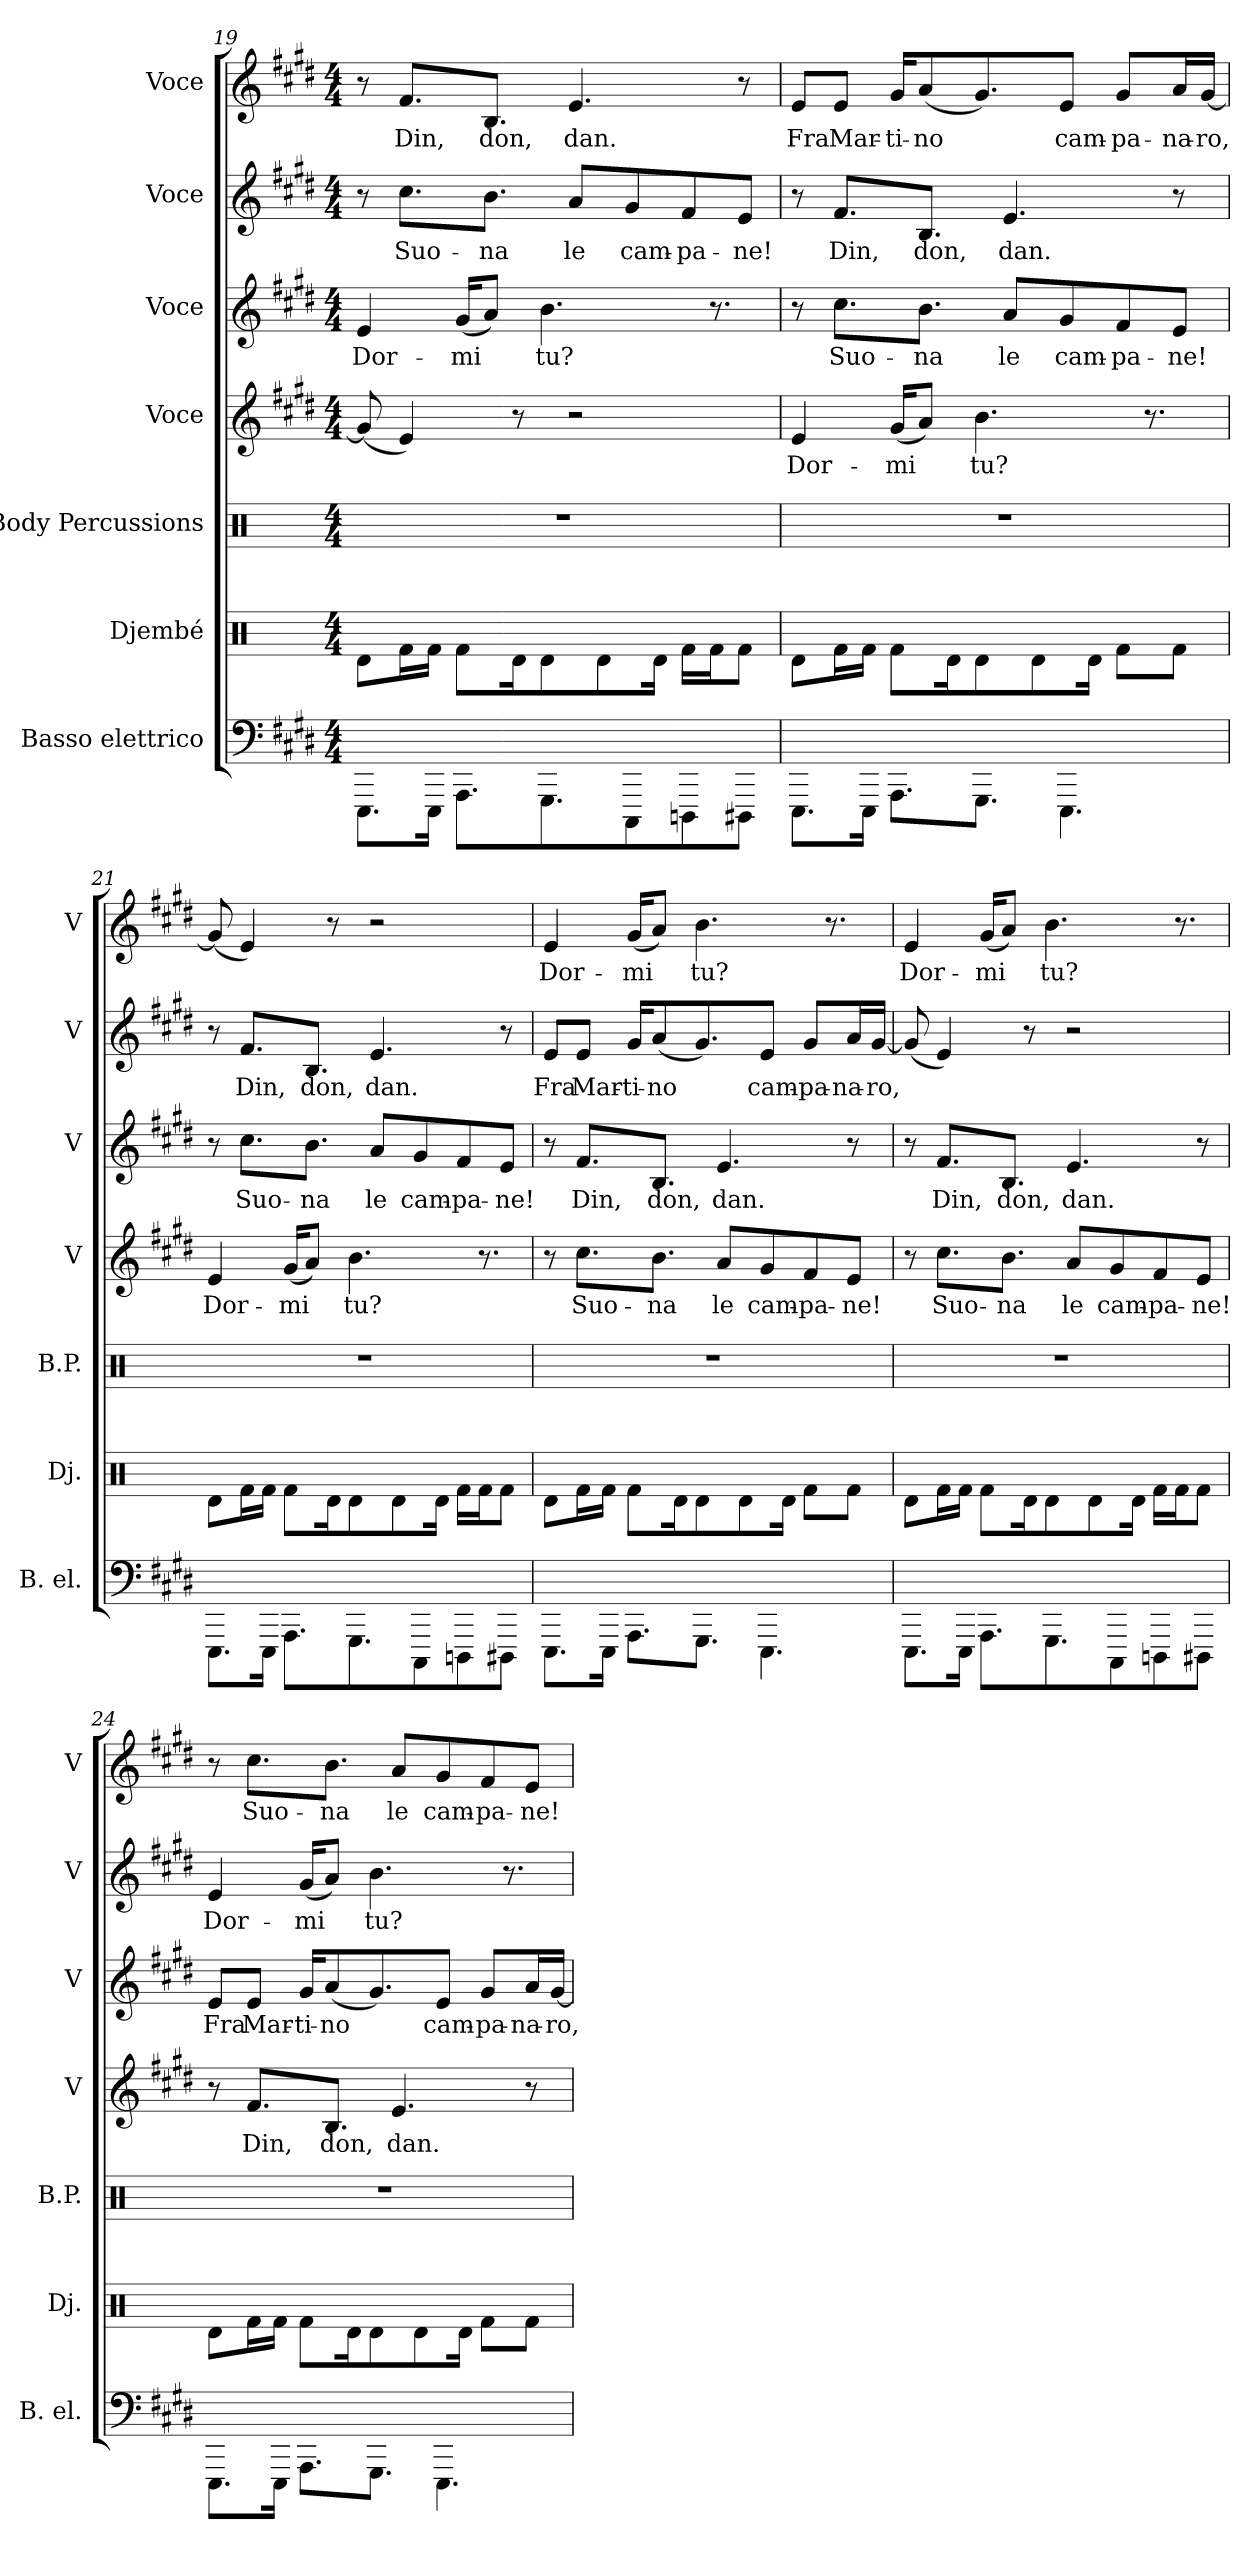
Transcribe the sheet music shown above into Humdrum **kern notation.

**kern	**kern	**kern	**kern	**text	**kern	**text	**kern	**text	**kern	**text
*part7	*part6	*part5	*part4	*part4	*part3	*part3	*part2	*part2	*part1	*part1
*staff7	*staff6	*staff5	*staff4	*staff4	*staff3	*staff3	*staff2	*staff2	*staff1	*staff1
*I"Basso elettrico	*I"Djembé	*I"Body Percussions	*I"Voce	*	*I"Voce	*	*I"Voce	*	*I"Voce	*
*I'B. el.	*I'Dj.	*I'B.P.	*I'V	*	*I'V	*	*I'V	*	*I'V	*
!!LO:LB:g=z
*	*clefX	*clefX	*clefG2	*	*clefG2	*	*clefG2	*	*clefG2	*
*ITrd7c12	*	*	*	*	*	*	*	*	*	*
*k[f#c#g#d#]	*k[]	*k[]	*k[f#c#g#d#]	*	*k[f#c#g#d#]	*	*k[f#c#g#d#]	*	*k[f#c#g#d#]	*
*M4/4	*M4/4	*M4/4	*M4/4	*	*M4/4	*	*M4/4	*	*M4/4	*
=19	=19	=19	=19	=19	=19	=19	=19	=19	=19	=19
!	!	!	!	!	!	!LO:LY:b	!	!	!	!
8.EEEE\L	8Rd\L	1r	(>8g#/]	.	4e/	Dor-	8r	.	8r	.
!	!	!	!	!	!	!	!	!LO:LY:b	!	!LO:LY:b
.	16Rf\L	.	4e/)	.	.	.	8.cc#\L	Suo-	8.f#/L	Din,
16EEEE\Jk	16Rf\JJ	.	.	.	.	.	.	.	.	.
!	!	!	!	!	!	!LO:LY:b	!	!	!	!
8.AAAA\L	8Rf\L	.	.	.	(<16g#/KL	-mi	.	.	.	.
!	!	!	!	!	!	!	!	!LO:LY:b	!	!LO:LY:b
.	.	.	.	.	8a/J)	.	8.b\J	-na	8.B/J	don,
.	16Rd\K	.	8r	.	.	.	.	.	.	.
!	!	!	!	!	!	!LO:LY:b	!	!	!	!
8.GGGG#\	8Rd\	.	.	.	4.b\	tu?	.	.	.	.
!	!	!	!	!	!	!	!	!LO:LY:b	!	!LO:LY:b
.	.	.	2r	.	.	.	8a/L	le	4.e/	dan.
.	8Rd\	.	.	.	.	.	.	.	.	.
!	!	!	!	!	!	!	!	!LO:LY:b	!	!
8CCCC#\	.	.	.	.	.	.	8g#/	cam-	.	.
.	16Rd\Jk	.	.	.	.	.	.	.	.	.
!	!	!	!	!	!	!	!	!LO:LY:b	!	!
8DDDD\	16Rf\LL	.	.	.	.	.	8f#/	-pa-	.	.
.	16Rf\J	.	.	.	8.r	.	.	.	.	.
!	!	!	!	!	!	!	!	!LO:LY:b	!	!
8DDDD#\J	8Rf\J	.	.	.	.	.	8e/J	-ne!	8r	.
=20	=20	=20	=20	=20	=20	=20	=20	=20	=20	=20
!	!	!	!	!LO:LY:b	!	!	!	!	!	!LO:LY:b
8.EEEE\L	8Rd\L	1r	4e/	Dor-	8r	.	8r	.	8e/L	Fra
!	!	!	!	!	!	!LO:LY:b	!	!LO:LY:b	!	!LO:LY:b
.	16Rf\L	.	.	.	8.cc#\L	Suo-	8.f#/L	Din,	8e/J	Mar-
16EEEE\Jk	16Rf\JJ	.	.	.	.	.	.	.	.	.
!	!	!	!	!LO:LY:b	!	!	!	!	!	!LO:LY:b
8.AAAA\L	8Rf\L	.	(<16g#/KL	-mi	.	.	.	.	16g#/KL	-ti-
!	!	!	!	!	!	!LO:LY:b	!	!LO:LY:b	!	!LO:LY:b
.	.	.	8a/J)	.	8.b\J	-na	8.B/J	don,	(<8a/	-no
.	16Rd\K	.	.	.	.	.	.	.	.	.
!	!	!	!	!LO:LY:b	!	!	!	!	!	!
8.GGGG#\J	8Rd\	.	4.b\	tu?	.	.	.	.	8.g#/)	.
!	!	!	!	!	!	!LO:LY:b	!	!LO:LY:b	!	!
.	.	.	.	.	8a/L	le	4.e/	dan.	.	.
.	8Rd\	.	.	.	.	.	.	.	.	.
!	!	!	!	!	!	!LO:LY:b	!	!	!	!LO:LY:b
4.EEEE\	.	.	.	.	8g#/	cam-	.	.	8e/J	cam-
.	16Rd\Jk	.	.	.	.	.	.	.	.	.
!	!	!	!	!	!	!LO:LY:b	!	!	!	!LO:LY:b
.	8Rf\L	.	.	.	8f#/	-pa-	.	.	8g#/L	-pa-
.	.	.	8.r	.	.	.	.	.	.	.
!	!	!	!	!	!	!LO:LY:b	!	!	!	!LO:LY:b
.	8Rf\J	.	.	.	8e/J	-ne!	8r	.	16a/L	-na-
!	!	!	!	!	!	!	!	!	!	!LO:LY:b
.	.	.	.	.	.	.	.	.	[16g#/JJ	-ro,
!!LO:PB:g=z
=21	=21	=21	=21	=21	=21	=21	=21	=21	=21	=21
!	!	!	!	!LO:LY:b	!	!	!	!	!	!
8.EEEE\L	8Rd\L	1r	4e/	Dor-	8r	.	8r	.	(>8g#/]	.
!	!	!	!	!	!	!LO:LY:b	!	!LO:LY:b	!	!
.	16Rf\L	.	.	.	8.cc#\L	Suo-	8.f#/L	Din,	4e/)	.
16EEEE\Jk	16Rf\JJ	.	.	.	.	.	.	.	.	.
!	!	!	!	!LO:LY:b	!	!	!	!	!	!
8.AAAA\L	8Rf\L	.	(<16g#/KL	-mi	.	.	.	.	.	.
!	!	!	!	!	!	!LO:LY:b	!	!LO:LY:b	!	!
.	.	.	8a/J)	.	8.b\J	-na	8.B/J	don,	.	.
.	16Rd\K	.	.	.	.	.	.	.	8r	.
!	!	!	!	!LO:LY:b	!	!	!	!	!	!
8.GGGG#\	8Rd\	.	4.b\	tu?	.	.	.	.	.	.
!	!	!	!	!	!	!LO:LY:b	!	!LO:LY:b	!	!
.	.	.	.	.	8a/L	le	4.e/	dan.	2r	.
.	8Rd\	.	.	.	.	.	.	.	.	.
!	!	!	!	!	!	!LO:LY:b	!	!	!	!
8CCCC#\	.	.	.	.	8g#/	cam-	.	.	.	.
.	16Rd\Jk	.	.	.	.	.	.	.	.	.
!	!	!	!	!	!	!LO:LY:b	!	!	!	!
8DDDD\	16Rf\LL	.	.	.	8f#/	-pa-	.	.	.	.
.	16Rf\J	.	8.r	.	.	.	.	.	.	.
!	!	!	!	!	!	!LO:LY:b	!	!	!	!
8DDDD#\J	8Rf\J	.	.	.	8e/J	-ne!	8r	.	.	.
=22	=22	=22	=22	=22	=22	=22	=22	=22	=22	=22
!	!	!	!	!	!	!	!	!LO:LY:b	!	!LO:LY:b
8.EEEE\L	8Rd\L	1r	8r	.	8r	.	8e/L	Fra	4e/	Dor-
!	!	!	!	!LO:LY:b	!	!LO:LY:b	!	!LO:LY:b	!	!
.	16Rf\L	.	8.cc#\L	Suo-	8.f#/L	Din,	8e/J	Mar-	.	.
16EEEE\Jk	16Rf\JJ	.	.	.	.	.	.	.	.	.
!	!	!	!	!	!	!	!	!LO:LY:b	!	!LO:LY:b
8.AAAA\L	8Rf\L	.	.	.	.	.	16g#/KL	-ti-	(<16g#/KL	-mi
!	!	!	!	!LO:LY:b	!	!LO:LY:b	!	!LO:LY:b	!	!
.	.	.	8.b\J	-na	8.B/J	don,	(<8a/	-no	8a/J)	.
.	16Rd\K	.	.	.	.	.	.	.	.	.
!	!	!	!	!	!	!	!	!	!	!LO:LY:b
8.GGGG#\J	8Rd\	.	.	.	.	.	8.g#/)	.	4.b\	tu?
!	!	!	!	!LO:LY:b	!	!LO:LY:b	!	!	!	!
.	.	.	8a/L	le	4.e/	dan.	.	.	.	.
.	8Rd\	.	.	.	.	.	.	.	.	.
!	!	!	!	!LO:LY:b	!	!	!	!LO:LY:b	!	!
4.EEEE\	.	.	8g#/	cam-	.	.	8e/J	cam-	.	.
.	16Rd\Jk	.	.	.	.	.	.	.	.	.
!	!	!	!	!LO:LY:b	!	!	!	!LO:LY:b	!	!
.	8Rf\L	.	8f#/	-pa-	.	.	8g#/L	-pa-	.	.
.	.	.	.	.	.	.	.	.	8.r	.
!	!	!	!	!LO:LY:b	!	!	!	!LO:LY:b	!	!
.	8Rf\J	.	8e/J	-ne!	8r	.	16a/L	-na-	.	.
!	!	!	!	!	!	!	!	!LO:LY:b	!	!
.	.	.	.	.	.	.	[16g#/JJ	-ro,	.	.
!!LO:LB:g=z
=23	=23	=23	=23	=23	=23	=23	=23	=23	=23	=23
!	!	!	!	!	!	!	!	!	!	!LO:LY:b
8.EEEE\L	8Rd\L	1r	8r	.	8r	.	(>8g#/]	.	4e/	Dor-
!	!	!	!	!LO:LY:b	!	!LO:LY:b	!	!	!	!
.	16Rf\L	.	8.cc#\L	Suo-	8.f#/L	Din,	4e/)	.	.	.
16EEEE\Jk	16Rf\JJ	.	.	.	.	.	.	.	.	.
!	!	!	!	!	!	!	!	!	!	!LO:LY:b
8.AAAA\L	8Rf\L	.	.	.	.	.	.	.	(<16g#/KL	-mi
!	!	!	!	!LO:LY:b	!	!LO:LY:b	!	!	!	!
.	.	.	8.b\J	-na	8.B/J	don,	.	.	8a/J)	.
.	16Rd\K	.	.	.	.	.	8r	.	.	.
!	!	!	!	!	!	!	!	!	!	!LO:LY:b
8.GGGG#\	8Rd\	.	.	.	.	.	.	.	4.b\	tu?
!	!	!	!	!LO:LY:b	!	!LO:LY:b	!	!	!	!
.	.	.	8a/L	le	4.e/	dan.	2r	.	.	.
.	8Rd\	.	.	.	.	.	.	.	.	.
!	!	!	!	!LO:LY:b	!	!	!	!	!	!
8CCCC#\	.	.	8g#/	cam-	.	.	.	.	.	.
.	16Rd\Jk	.	.	.	.	.	.	.	.	.
!	!	!	!	!LO:LY:b	!	!	!	!	!	!
8DDDD\	16Rf\LL	.	8f#/	-pa-	.	.	.	.	.	.
.	16Rf\J	.	.	.	.	.	.	.	8.r	.
!	!	!	!	!LO:LY:b	!	!	!	!	!	!
8DDDD#\J	8Rf\J	.	8e/J	-ne!	8r	.	.	.	.	.
=24	=24	=24	=24	=24	=24	=24	=24	=24	=24	=24
!	!	!	!	!	!	!LO:LY:b	!	!LO:LY:b	!	!
8.EEEE\L	8Rd\L	1r	8r	.	8e/L	Fra	4e/	Dor-	8r	.
!	!	!	!	!LO:LY:b	!	!LO:LY:b	!	!	!	!LO:LY:b
.	16Rf\L	.	8.f#/L	Din,	8e/J	Mar-	.	.	8.cc#\L	Suo-
16EEEE\Jk	16Rf\JJ	.	.	.	.	.	.	.	.	.
!	!	!	!	!	!	!LO:LY:b	!	!LO:LY:b	!	!
8.AAAA\L	8Rf\L	.	.	.	16g#/KL	-ti-	(<16g#/KL	-mi	.	.
!	!	!	!	!LO:LY:b	!	!LO:LY:b	!	!	!	!LO:LY:b
.	.	.	8.B/J	don,	(<8a/	-no	8a/J)	.	8.b\J	-na
.	16Rd\K	.	.	.	.	.	.	.	.	.
!	!	!	!	!	!	!	!	!LO:LY:b	!	!
8.GGGG#\J	8Rd\	.	.	.	8.g#/)	.	4.b\	tu?	.	.
!	!	!	!	!LO:LY:b	!	!	!	!	!	!LO:LY:b
.	.	.	4.e/	dan.	.	.	.	.	8a/L	le
.	8Rd\	.	.	.	.	.	.	.	.	.
!	!	!	!	!	!	!LO:LY:b	!	!	!	!LO:LY:b
4.EEEE\	.	.	.	.	8e/J	cam-	.	.	8g#/	cam-
.	16Rd\Jk	.	.	.	.	.	.	.	.	.
!	!	!	!	!	!	!LO:LY:b	!	!	!	!LO:LY:b
.	8Rf\L	.	.	.	8g#/L	-pa-	.	.	8f#/	-pa-
.	.	.	.	.	.	.	8.r	.	.	.
!	!	!	!	!	!	!LO:LY:b	!	!	!	!LO:LY:b
.	8Rf\J	.	8r	.	16a/L	-na-	.	.	8e/J	-ne!
!	!	!	!	!	!	!LO:LY:b	!	!	!	!
.	.	.	.	.	[16g#/JJ	-ro,	.	.	.	.
=	=	=	=	=	=	=	=	=	=	=
*-	*-	*-	*-	*-	*-	*-	*-	*-	*-	*-
